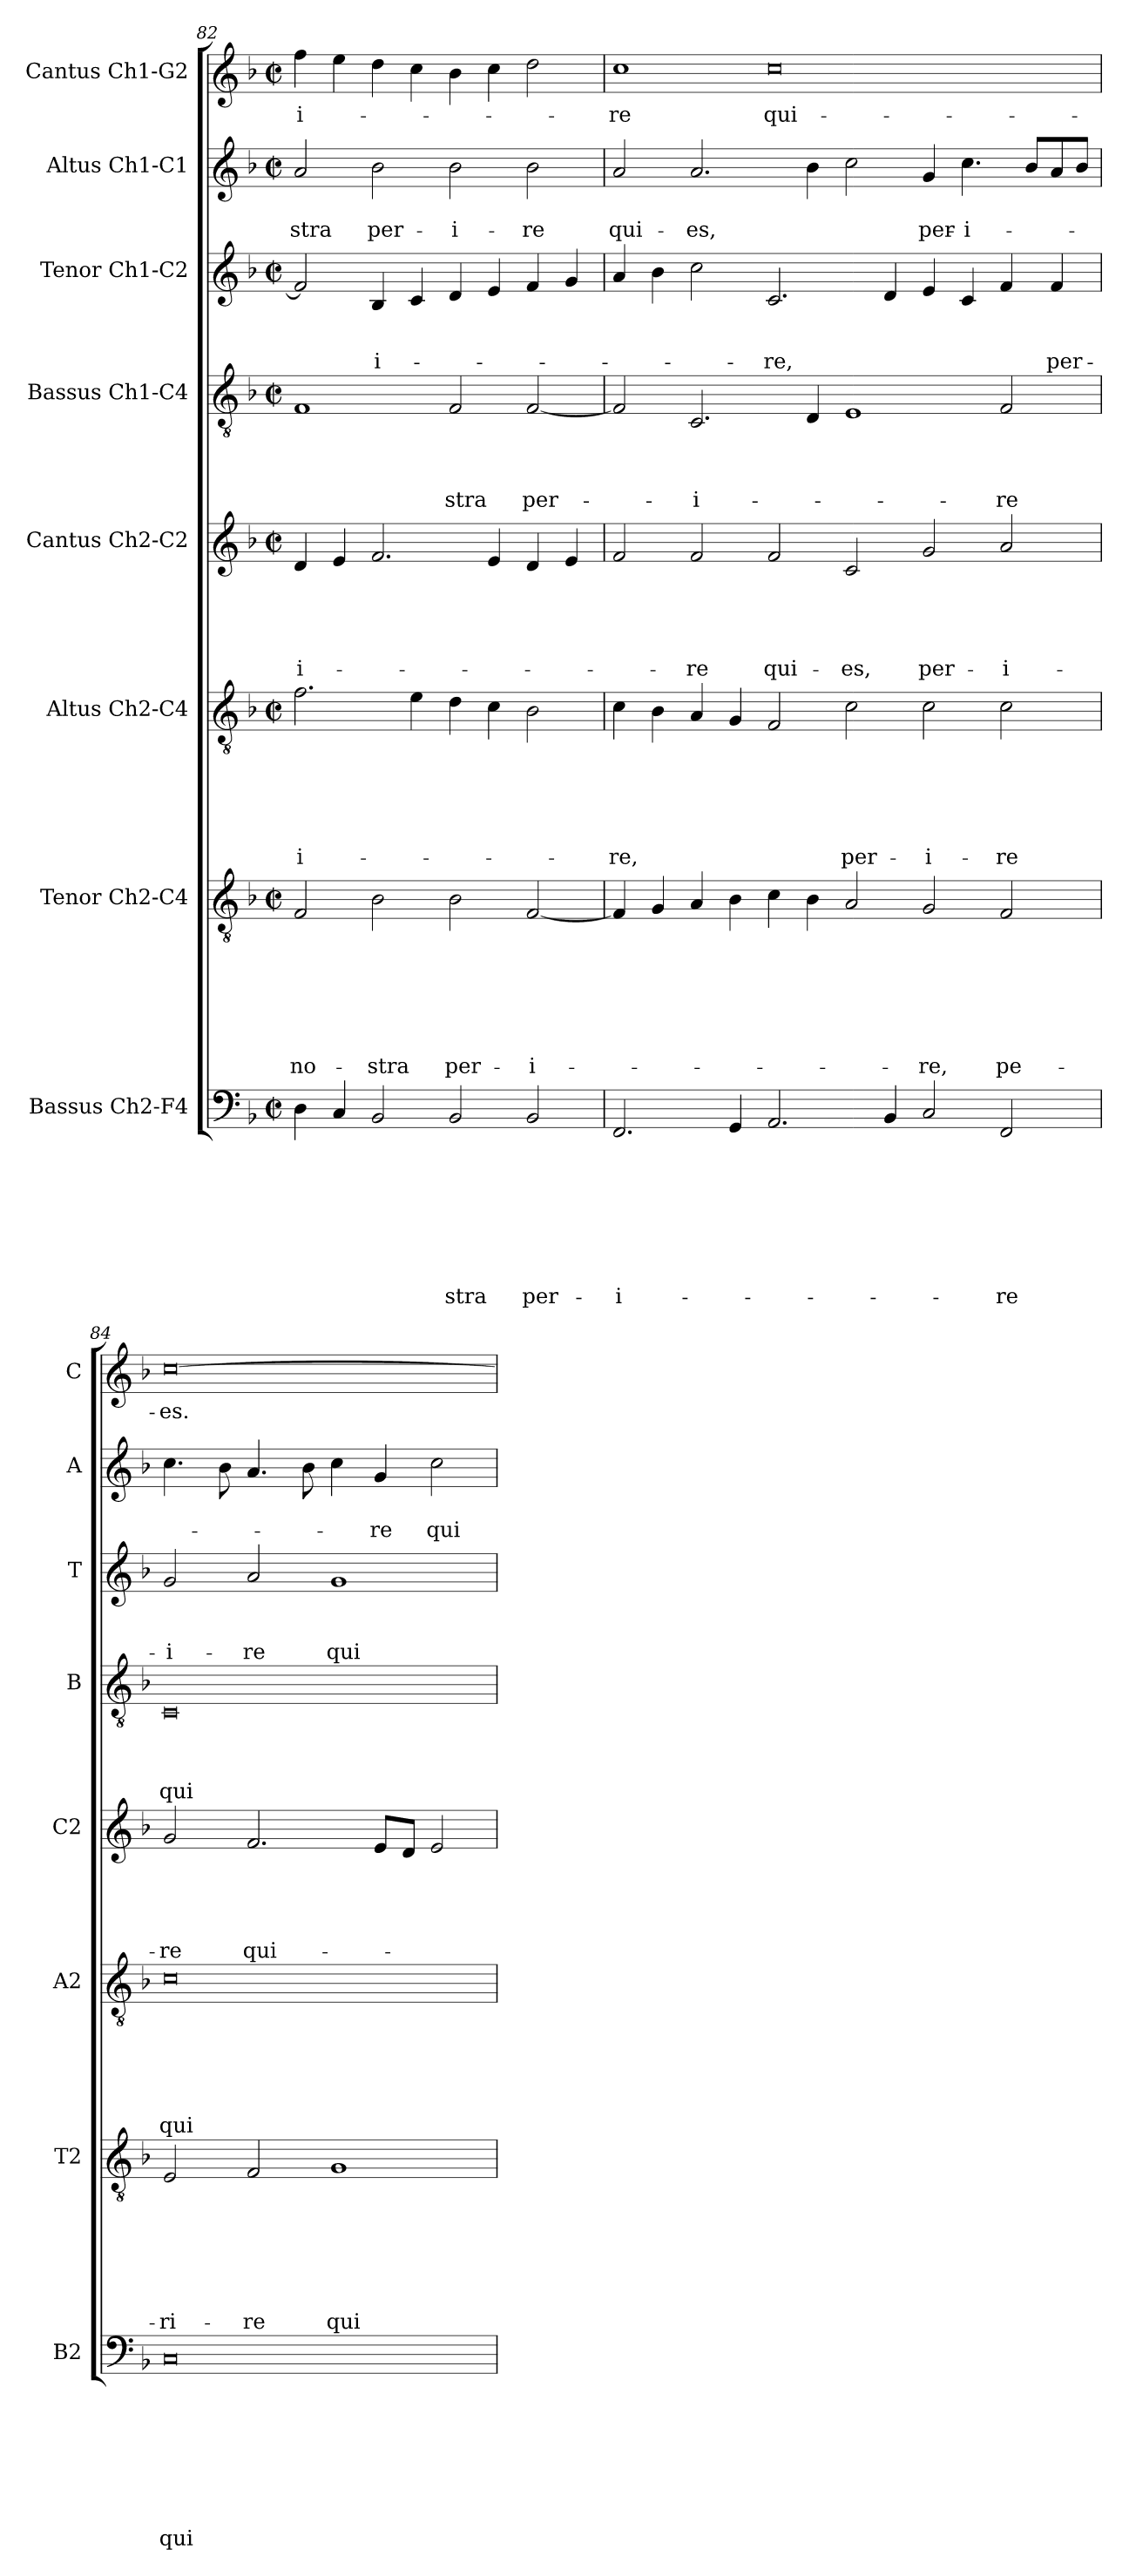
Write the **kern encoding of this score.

**kern	**text	**text	**text	**text	**text	**text	**text	**text	**kern	**text	**text	**text	**text	**text	**text	**text	**kern	**text	**text	**text	**text	**text	**text	**kern	**text	**text	**text	**text	**text	**kern	**text	**text	**text	**text	**kern	**text	**text	**text	**kern	**text	**text	**kern	**text
*part8	*part8	*part8	*part8	*part8	*part8	*part8	*part8	*part8	*part7	*part7	*part7	*part7	*part7	*part7	*part7	*part7	*part6	*part6	*part6	*part6	*part6	*part6	*part6	*part5	*part5	*part5	*part5	*part5	*part5	*part4	*part4	*part4	*part4	*part4	*part3	*part3	*part3	*part3	*part2	*part2	*part2	*part1	*part1
*staff8	*staff8	*staff8	*staff8	*staff8	*staff8	*staff8	*staff8	*staff8	*staff7	*staff7	*staff7	*staff7	*staff7	*staff7	*staff7	*staff7	*staff6	*staff6	*staff6	*staff6	*staff6	*staff6	*staff6	*staff5	*staff5	*staff5	*staff5	*staff5	*staff5	*staff4	*staff4	*staff4	*staff4	*staff4	*staff3	*staff3	*staff3	*staff3	*staff2	*staff2	*staff2	*staff1	*staff1
*I"Bassus Ch2-F4	*	*	*	*	*	*	*	*	*I"Tenor Ch2-C4	*	*	*	*	*	*	*	*I"Altus Ch2-C4	*	*	*	*	*	*	*I"Cantus Ch2-C2	*	*	*	*	*	*I"Bassus Ch1-C4	*	*	*	*	*I"Tenor Ch1-C2	*	*	*	*I"Altus Ch1-C1	*	*	*I"Cantus Ch1-G2	*
*I'B2	*	*	*	*	*	*	*	*	*I'T2	*	*	*	*	*	*	*	*I'A2	*	*	*	*	*	*	*I'C2	*	*	*	*	*	*I'B	*	*	*	*	*I'T	*	*	*	*I'A	*	*	*I'C	*
!!LO:LB:g=z
*clefF4	*	*	*	*	*	*	*	*	*clefGv2	*	*	*	*	*	*	*	*clefGv2	*	*	*	*	*	*	*clefG2	*	*	*	*	*	*clefGv2	*	*	*	*	*clefG2	*	*	*	*clefG2	*	*	*clefG2	*
*k[b-]	*	*	*	*	*	*	*	*	*k[b-]	*	*	*	*	*	*	*	*k[b-]	*	*	*	*	*	*	*k[b-]	*	*	*	*	*	*k[b-]	*	*	*	*	*k[b-]	*	*	*	*k[b-]	*	*	*k[b-]	*
*F:	*	*	*	*	*	*	*	*	*F:	*	*	*	*	*	*	*	*F:	*	*	*	*	*	*	*F:	*	*	*	*	*	*F:	*	*	*	*	*F:	*	*	*	*F:	*	*	*F:	*
*M2/2	*	*	*	*	*	*	*	*	*M2/2	*	*	*	*	*	*	*	*M2/2	*	*	*	*	*	*	*M2/2	*	*	*	*	*	*M2/2	*	*	*	*	*M2/2	*	*	*	*M2/2	*	*	*M2/2	*
*met(c|)	*	*	*	*	*	*	*	*	*met(c|)	*	*	*	*	*	*	*	*met(c|)	*	*	*	*	*	*	*met(c|)	*	*	*	*	*	*met(c|)	*	*	*	*	*met(c|)	*	*	*	*met(c|)	*	*	*met(c|)	*
=82	=82	=82	=82	=82	=82	=82	=82	=82	=82	=82	=82	=82	=82	=82	=82	=82	=82	=82	=82	=82	=82	=82	=82	=82	=82	=82	=82	=82	=82	=82	=82	=82	=82	=82	=82	=82	=82	=82	=82	=82	=82	=82	=82
!	!	!	!	!	!	!	!	!	!	!	!	!	!	!	!	!LO:LY:b	!	!	!	!	!	!	!LO:LY:b	!	!	!	!	!	!LO:LY:b	!	!	!	!	!	!	!	!	!	!	!	!LO:LY:b	!	!LO:LY:b
4D\	.	.	.	.	.	.	.	.	2F/	.	.	.	.	.	.	no-	2.f\	.	.	.	.	.	-i-	4d/	.	.	.	.	-i-	1F	.	.	.	.	2f/]	.	.	.	2a/	.	-stra	4ff\	-i-
4C/	.	.	.	.	.	.	.	.	.	.	.	.	.	.	.	.	.	.	.	.	.	.	.	4e/	.	.	.	.	.	.	.	.	.	.	.	.	.	.	.	.	.	4ee\	.
!	!	!	!	!	!	!	!	!	!	!	!	!	!	!	!	!LO:LY:b	!	!	!	!	!	!	!	!	!	!	!	!	!	!	!	!	!	!	!	!	!	!LO:LY:b	!	!	!LO:LY:b	!	!
2BB-/	.	.	.	.	.	.	.	.	2B-\	.	.	.	.	.	.	-stra	.	.	.	.	.	.	.	2.f/	.	.	.	.	.	.	.	.	.	.	4B-/	.	.	-i-	2b-\	.	per-	4dd\	.
.	.	.	.	.	.	.	.	.	.	.	.	.	.	.	.	.	4e\	.	.	.	.	.	.	.	.	.	.	.	.	.	.	.	.	.	4c/	.	.	.	.	.	.	4cc\	.
!	!	!	!	!	!	!	!	!LO:LY:b	!	!	!	!	!	!	!	!LO:LY:b	!	!	!	!	!	!	!	!	!	!	!	!	!	!	!	!	!	!LO:LY:b	!	!	!	!	!	!	!LO:LY:b	!	!
2BB-/	.	.	.	.	.	.	.	-stra	2B-\	.	.	.	.	.	.	per-	4d\	.	.	.	.	.	.	.	.	.	.	.	.	2F/	.	.	.	-stra	4d/	.	.	.	2b-\	.	-i-	4b-\	.
.	.	.	.	.	.	.	.	.	.	.	.	.	.	.	.	.	4c\	.	.	.	.	.	.	4e/	.	.	.	.	.	.	.	.	.	.	4e/	.	.	.	.	.	.	4cc\	.
!	!	!	!	!	!	!	!	!LO:LY:b	!	!	!	!	!	!	!	!LO:LY:b	!	!	!	!	!	!	!	!	!	!	!	!	!	!	!	!	!	!LO:LY:b	!	!	!	!	!	!	!LO:LY:b	!	!
2BB-/	.	.	.	.	.	.	.	per-	[2F/	.	.	.	.	.	.	-i-	2B-\	.	.	.	.	.	.	4d/	.	.	.	.	.	[2F/	.	.	.	per-	4f/	.	.	.	2b-\	.	-re	2dd\	.
.	.	.	.	.	.	.	.	.	.	.	.	.	.	.	.	.	.	.	.	.	.	.	.	4e/	.	.	.	.	.	.	.	.	.	.	4g/	.	.	.	.	.	.	.	.
=83	=83	=83	=83	=83	=83	=83	=83	=83	=83	=83	=83	=83	=83	=83	=83	=83	=83	=83	=83	=83	=83	=83	=83	=83	=83	=83	=83	=83	=83	=83	=83	=83	=83	=83	=83	=83	=83	=83	=83	=83	=83	=83	=83
!	!	!	!	!	!	!	!	!LO:LY:b	!	!	!	!	!	!	!	!	!	!	!	!	!	!	!LO:LY:b	!	!	!	!	!	!	!	!	!	!	!	!	!	!	!	!	!	!LO:LY:b	!	!LO:LY:b
2.FF/	.	.	.	.	.	.	.	-i-	4F/]	.	.	.	.	.	.	.	4c\	.	.	.	.	.	-re,	2f/	.	.	.	.	.	2F/]	.	.	.	.	4a/	.	.	.	2a/	.	qui-	1cc	-re
.	.	.	.	.	.	.	.	.	4G/	.	.	.	.	.	.	.	4B-\	.	.	.	.	.	.	.	.	.	.	.	.	.	.	.	.	.	4b-\	.	.	.	.	.	.	.	.
!	!	!	!	!	!	!	!	!	!	!	!	!	!	!	!	!	!	!	!	!	!	!	!	!	!	!	!	!	!LO:LY:b	!	!	!	!	!LO:LY:b	!	!	!	!	!	!	!LO:LY:b	!	!
.	.	.	.	.	.	.	.	.	4A/	.	.	.	.	.	.	.	4A/	.	.	.	.	.	.	2f/	.	.	.	.	-re	2.C/	.	.	.	-i-	2cc\	.	.	.	2.a/	.	-es,	.	.
4GG/	.	.	.	.	.	.	.	.	4B-\	.	.	.	.	.	.	.	4G/	.	.	.	.	.	.	.	.	.	.	.	.	.	.	.	.	.	.	.	.	.	.	.	.	.	.
!	!	!	!	!	!	!	!	!	!	!	!	!	!	!	!	!	!	!	!	!	!	!	!	!	!	!	!	!	!LO:LY:b	!	!	!	!	!	!	!	!	!LO:LY:b	!	!	!	!	!LO:LY:b
2.AA/	.	.	.	.	.	.	.	.	4c\	.	.	.	.	.	.	.	2F/	.	.	.	.	.	.	2f/	.	.	.	.	qui-	.	.	.	.	.	2.c/	.	.	-re,	.	.	.	0cc	qui-
.	.	.	.	.	.	.	.	.	4B-\	.	.	.	.	.	.	.	.	.	.	.	.	.	.	.	.	.	.	.	.	4D/	.	.	.	.	.	.	.	.	4b-\	.	.	.	.
!	!	!	!	!	!	!	!	!	!	!	!	!	!	!	!	!	!	!	!	!	!	!	!LO:LY:b	!	!	!	!	!	!LO:LY:b	!	!	!	!	!	!	!	!	!	!	!	!	!	!
.	.	.	.	.	.	.	.	.	2A/	.	.	.	.	.	.	.	2c\	.	.	.	.	.	per-	2c/	.	.	.	.	-es,	1E	.	.	.	.	.	.	.	.	2cc\	.	.	.	.
4BB-/	.	.	.	.	.	.	.	.	.	.	.	.	.	.	.	.	.	.	.	.	.	.	.	.	.	.	.	.	.	.	.	.	.	.	4d/	.	.	.	.	.	.	.	.
!	!	!	!	!	!	!	!	!	!	!	!	!	!	!	!	!LO:LY:b	!	!	!	!	!	!	!LO:LY:b	!	!	!	!	!	!LO:LY:b	!	!	!	!	!	!	!	!	!	!	!	!LO:LY:b	!	!
2C/	.	.	.	.	.	.	.	.	2G/	.	.	.	.	.	.	-re,	2c\	.	.	.	.	.	-i-	2g/	.	.	.	.	per-	.	.	.	.	.	4e/	.	.	.	4g/	.	per-	.	.
!	!	!	!	!	!	!	!	!	!	!	!	!	!	!	!	!	!	!	!	!	!	!	!	!	!	!	!	!	!	!	!	!	!	!	!	!	!	!	!	!	!LO:LY:b	!	!
.	.	.	.	.	.	.	.	.	.	.	.	.	.	.	.	.	.	.	.	.	.	.	.	.	.	.	.	.	.	.	.	.	.	.	4c/	.	.	.	4.cc\	.	-i-	.	.
!	!	!	!	!	!	!	!	!LO:LY:b	!	!	!	!	!	!	!	!LO:LY:b	!	!	!	!	!	!	!LO:LY:b	!	!	!	!	!	!LO:LY:b	!	!	!	!	!LO:LY:b	!	!	!	!	!	!	!	!	!
2FF/	.	.	.	.	.	.	.	-re	2F/	.	.	.	.	.	.	pe-	2c\	.	.	.	.	.	-re	2a/	.	.	.	.	-i-	2F/	.	.	.	-re	4f/	.	.	.	.	.	.	.	.
.	.	.	.	.	.	.	.	.	.	.	.	.	.	.	.	.	.	.	.	.	.	.	.	.	.	.	.	.	.	.	.	.	.	.	.	.	.	.	8b-/L	.	.	.	.
!	!	!	!	!	!	!	!	!	!	!	!	!	!	!	!	!	!	!	!	!	!	!	!	!	!	!	!	!	!	!	!	!	!	!	!	!	!	!LO:LY:b	!	!	!	!	!
.	.	.	.	.	.	.	.	.	.	.	.	.	.	.	.	.	.	.	.	.	.	.	.	.	.	.	.	.	.	.	.	.	.	.	4f/	.	.	per-	8a/	.	.	.	.
.	.	.	.	.	.	.	.	.	.	.	.	.	.	.	.	.	.	.	.	.	.	.	.	.	.	.	.	.	.	.	.	.	.	.	.	.	.	.	8b-/J	.	.	.	.
=84	=84	=84	=84	=84	=84	=84	=84	=84	=84	=84	=84	=84	=84	=84	=84	=84	=84	=84	=84	=84	=84	=84	=84	=84	=84	=84	=84	=84	=84	=84	=84	=84	=84	=84	=84	=84	=84	=84	=84	=84	=84	=84	=84
!	!	!	!	!	!	!	!	!LO:LY:b	!	!	!	!	!	!	!	!LO:LY:b	!	!	!	!	!	!	!LO:LY:b	!	!	!	!	!	!LO:LY:b	!	!	!	!	!LO:LY:b	!	!	!	!LO:LY:b	!	!	!	!	!LO:LY:b
0C	.	.	.	.	.	.	.	qui-	2E/	.	.	.	.	.	.	-ri-	0c	.	.	.	.	.	qui-	2g/	.	.	.	.	-re	0C	.	.	.	qui-	2g/	.	.	-i-	4.cc\	.	.	[0cc	-es.
.	.	.	.	.	.	.	.	.	.	.	.	.	.	.	.	.	.	.	.	.	.	.	.	.	.	.	.	.	.	.	.	.	.	.	.	.	.	.	8b-\	.	.	.	.
!	!	!	!	!	!	!	!	!	!	!	!	!	!	!	!	!LO:LY:b	!	!	!	!	!	!	!	!	!	!	!	!	!LO:LY:b	!	!	!	!	!	!	!	!	!LO:LY:b	!	!	!	!	!
.	.	.	.	.	.	.	.	.	2F/	.	.	.	.	.	.	-re	.	.	.	.	.	.	.	2.f/	.	.	.	.	qui-	.	.	.	.	.	2a/	.	.	-re	4.a/	.	.	.	.
.	.	.	.	.	.	.	.	.	.	.	.	.	.	.	.	.	.	.	.	.	.	.	.	.	.	.	.	.	.	.	.	.	.	.	.	.	.	.	8b-\	.	.	.	.
!	!	!	!	!	!	!	!	!	!	!	!	!	!	!	!	!LO:LY:b	!	!	!	!	!	!	!	!	!	!	!	!	!	!	!	!	!	!	!	!	!	!LO:LY:b	!	!	!	!	!
.	.	.	.	.	.	.	.	.	1G	.	.	.	.	.	.	qui-	.	.	.	.	.	.	.	.	.	.	.	.	.	.	.	.	.	.	1g	.	.	qui-	4cc\	.	.	.	.
!	!	!	!	!	!	!	!	!	!	!	!	!	!	!	!	!	!	!	!	!	!	!	!	!	!	!	!	!	!	!	!	!	!	!	!	!	!	!	!	!	!LO:LY:b	!	!
.	.	.	.	.	.	.	.	.	.	.	.	.	.	.	.	.	.	.	.	.	.	.	.	8e/L	.	.	.	.	.	.	.	.	.	.	.	.	.	.	4g/	.	-re	.	.
.	.	.	.	.	.	.	.	.	.	.	.	.	.	.	.	.	.	.	.	.	.	.	.	8d/J	.	.	.	.	.	.	.	.	.	.	.	.	.	.	.	.	.	.	.
!	!	!	!	!	!	!	!	!	!	!	!	!	!	!	!	!	!	!	!	!	!	!	!	!	!	!	!	!	!	!	!	!	!	!	!	!	!	!	!	!	!LO:LY:b	!	!
.	.	.	.	.	.	.	.	.	.	.	.	.	.	.	.	.	.	.	.	.	.	.	.	2e/	.	.	.	.	.	.	.	.	.	.	.	.	.	.	2cc\	.	qui-	.	.
=	=	=	=	=	=	=	=	=	=	=	=	=	=	=	=	=	=	=	=	=	=	=	=	=	=	=	=	=	=	=	=	=	=	=	=	=	=	=	=	=	=	=	=
*-	*-	*-	*-	*-	*-	*-	*-	*-	*-	*-	*-	*-	*-	*-	*-	*-	*-	*-	*-	*-	*-	*-	*-	*-	*-	*-	*-	*-	*-	*-	*-	*-	*-	*-	*-	*-	*-	*-	*-	*-	*-	*-	*-
